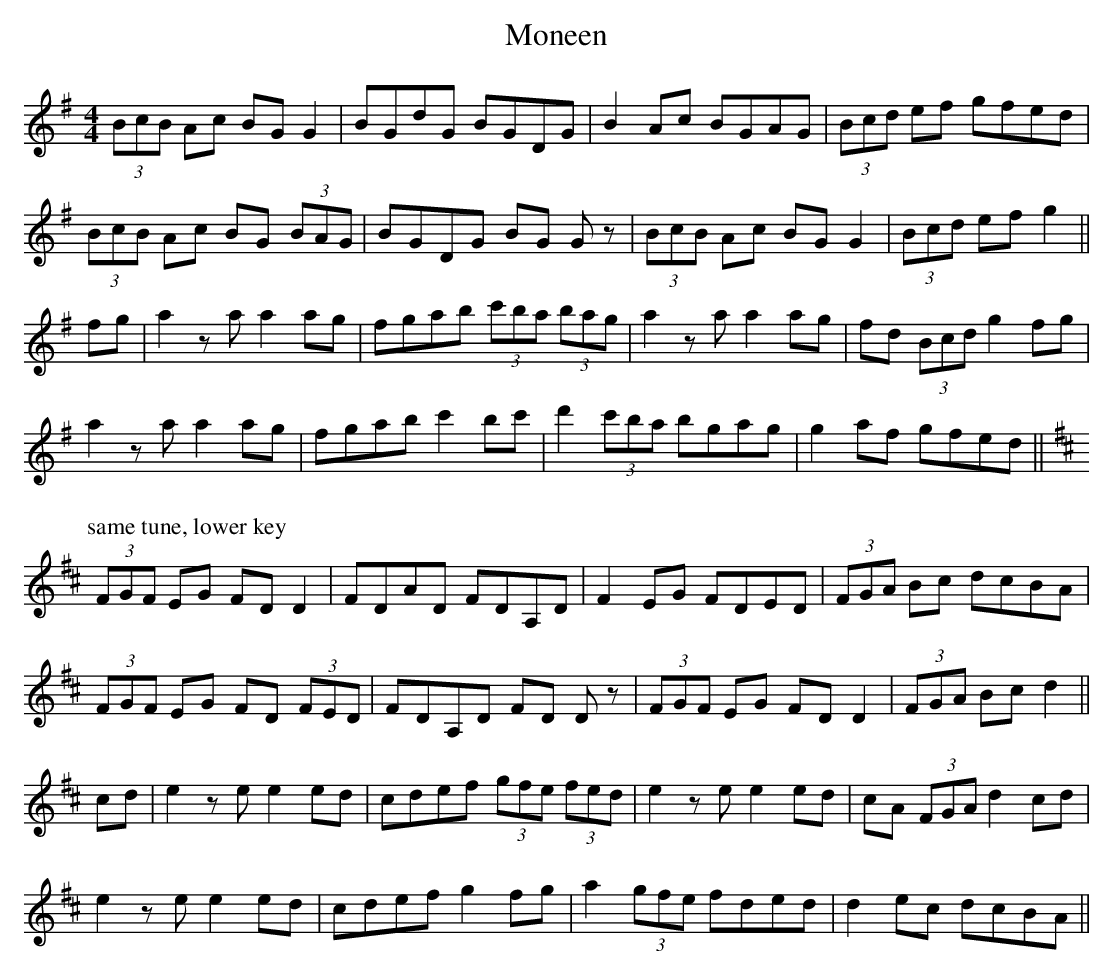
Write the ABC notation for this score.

X:1
T: Moneen
L: 1/8
M: 4/4
K: G
(3BcB Ac BG G2|BGdG BGDG|B2 Ac BGAG|(3Bcd ef gfed|
(3BcB Ac BG (3BAG|BGDG BG Gz|(3BcB Ac BG G2|(3Bcd ef g2 ||
fg|a2 za a2 ag|fgab (3c'ba (3bag|a2 za a2 ag|fd (3Bcd g2 fg|
a2 za a2 ag|fgab c'2 bc'|d'2 (3c'ba bgag|g2 af gfed ||
W:
P: same tune, lower key
K: D
(3FGF EG FD D2|FDAD FDA,D|F2 EG FDED|(3FGA Bc dcBA|
(3FGF EG FD (3FED|FDA,D FD Dz|(3FGF EG FD D2|(3FGA Bc d2 ||
cd|e2 ze e2 ed|cdef (3gfe (3fed|e2 ze e2 ed|cA (3FGA d2 cd|
e2 ze e2 ed|cdef g2 fg|a2 (3gfe fded|d2 ec dcBA ||
